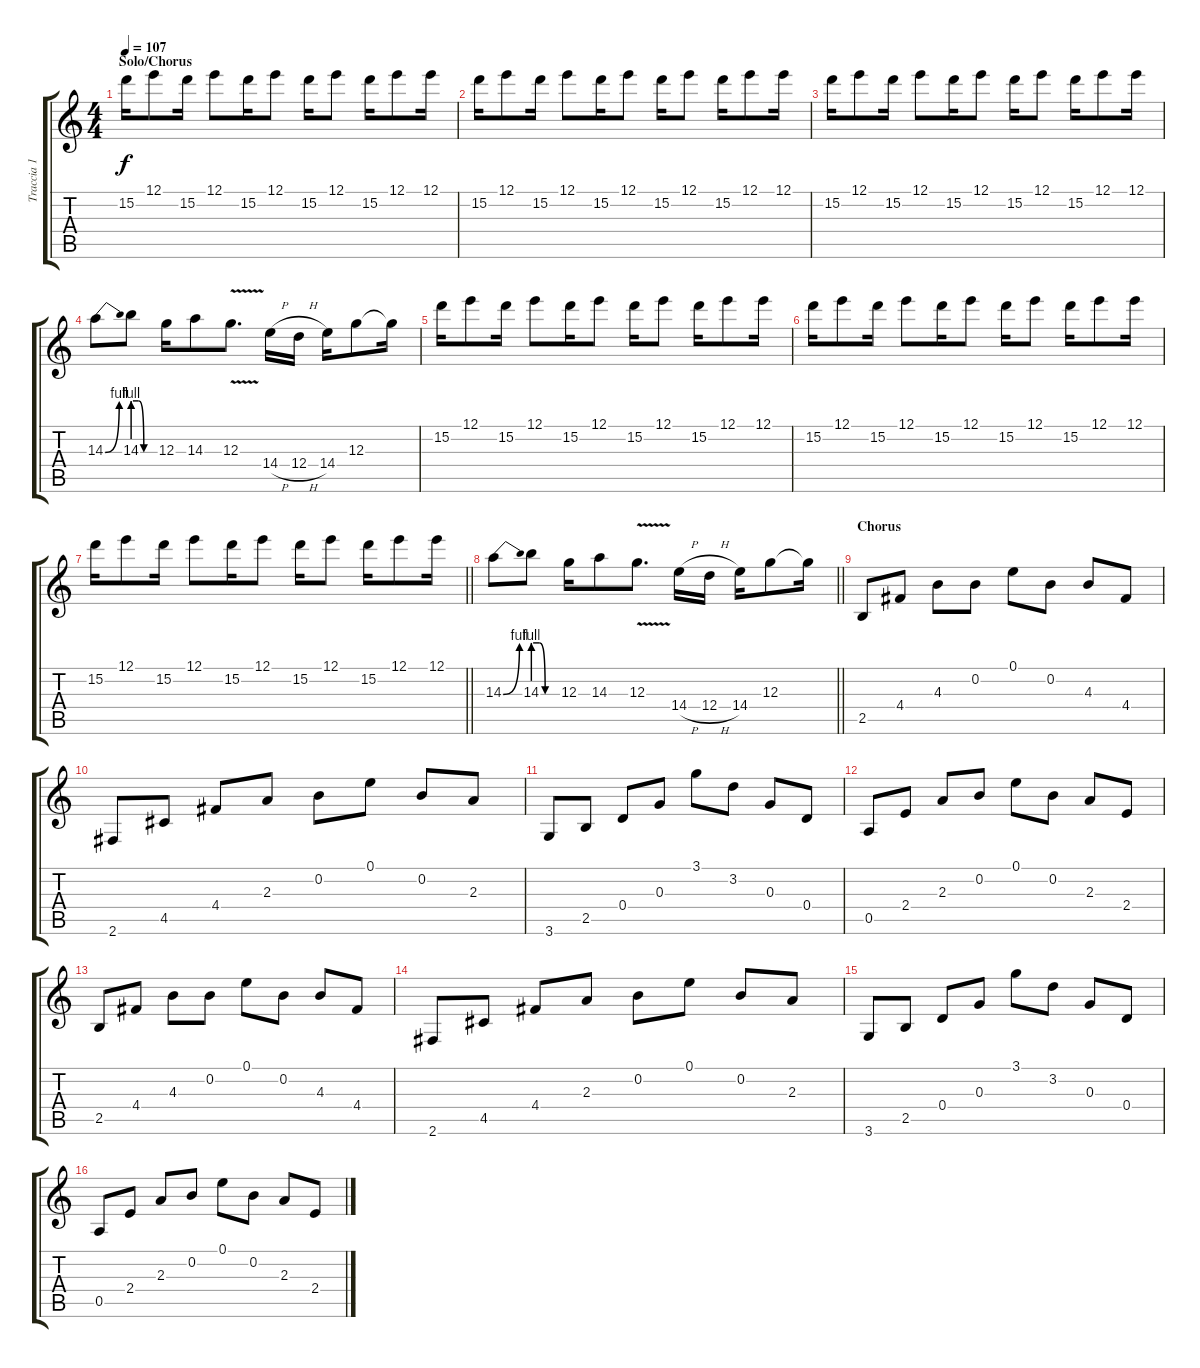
\track ("Traccia 1" "Traccia 1") {instrument distortionguitar}
\staff {score tabs}
\tuning (E4 B3 G3 D3 A2 E2) {hide}
\ts (4 4)
\section ("" "Solo/Chorus")
\tempo 107
\clef g2
\ks c
15.2.16{dy f volume 16} 12.1.8 15.2.16 12.1.8 15.2.16 12.1.8 15.2.16 12.1.8 15.2.16 12.1.8 12.1.16 |
15.2.16{volume 16} 12.1.8 15.2.16 12.1.8 15.2.16 12.1.8 15.2.16 12.1.8 15.2.16 12.1.8 12.1.16 |
15.2.16{volume 16} 12.1.8 15.2.16 12.1.8 15.2.16 12.1.8 15.2.16 12.1.8 15.2.16 12.1.8 12.1.16 |
14.3{be (bend 0 0 60 4)}.8{volume 16} 14.3{be (custom 0 4 15 4 30 0 60 0)}.8 12.3.16 14.3.8 12.3{v}.8{d} 14.4{h}.16 12.4{h}.16 14.4.16 12.3.8 12.3{t}.16 |
15.2.16{volume 16} 12.1.8 15.2.16 12.1.8 15.2.16 12.1.8 15.2.16 12.1.8 15.2.16 12.1.8 12.1.16 |
15.2.16{volume 16} 12.1.8 15.2.16 12.1.8 15.2.16 12.1.8 15.2.16 12.1.8 15.2.16 12.1.8 12.1.16 |
\barLineRight lightlight
15.2.16{volume 16} 12.1.8 15.2.16 12.1.8 15.2.16 12.1.8 15.2.16 12.1.8 15.2.16 12.1.8 12.1.16 |
\section ("" "")
\barLineRight lightlight
14.3{be (bend 0 0 60 4)}.8{volume 16} 14.3{be (custom 0 4 15 4 30 0 60 0)}.8 12.3.16 14.3.8 12.3{v}.8{d} 14.4{h}.16 12.4{h}.16 14.4.16 12.3.8 12.3{t}.16 |
\section ("" "Chorus")
2.5.8{volume 11} 4.4.8 4.3.8 0.2.8 0.1.8 0.2.8 4.3.8 4.4.8 |
2.6.8 4.5.8 4.4.8 2.3.8 0.2.8 0.1.8 0.2.8 2.3.8 |
3.6.8 2.5.8 0.4.8 0.3.8 3.1.8 3.2.8 0.3.8 0.4.8 |
0.5.8 2.4.8 2.3.8 0.2.8 0.1.8 0.2.8 2.3.8 2.4.8 |
2.5.8{volume 11} 4.4.8 4.3.8 0.2.8 0.1.8 0.2.8 4.3.8 4.4.8 |
2.6.8 4.5.8 4.4.8 2.3.8 0.2.8 0.1.8 0.2.8 2.3.8 |
3.6.8 2.5.8 0.4.8 0.3.8 3.1.8 3.2.8 0.3.8 0.4.8 |
0.5.8 2.4.8 2.3.8 0.2.8 0.1.8 0.2.8 2.3.8 2.4.8
